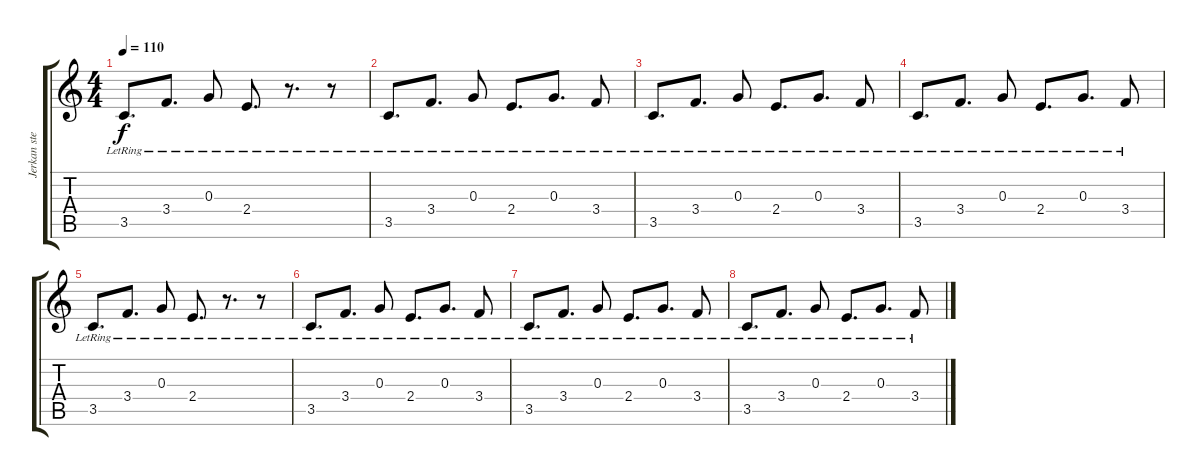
\track ("Jerkan steel" "Jerkan ste") {instrument acousticguitarsteel}
\staff {score tabs}
\tuning (E4 B3 G3 D3 A2 D2) {hide}
\ts (4 4)
\tempo 110
\clef g2
\ks c
3.5{lr}.8{d dy f} 3.4{lr}.8{d} 0.3{lr}.8 2.4{lr}.8{d} r.8{d} r.8 |
3.5{lr}.8{d} 3.4{lr}.8{d} 0.3{lr}.8 2.4{lr}.8{d} 0.3{lr}.8{d} 3.4{lr}.8 |
3.5{lr}.8{d} 3.4{lr}.8{d} 0.3{lr}.8 2.4{lr}.8{d} 0.3{lr}.8{d} 3.4{lr}.8 |
3.5{lr}.8{d} 3.4{lr}.8{d} 0.3{lr}.8 2.4{lr}.8{d} 0.3{lr}.8{d} 3.4{lr}.8 |
3.5{lr}.8{d} 3.4{lr}.8{d} 0.3{lr}.8 2.4{lr}.8{d} r.8{d} r.8 |
3.5{lr}.8{d} 3.4{lr}.8{d} 0.3{lr}.8 2.4{lr}.8{d} 0.3{lr}.8{d} 3.4{lr}.8 |
3.5{lr}.8{d} 3.4{lr}.8{d} 0.3{lr}.8 2.4{lr}.8{d} 0.3{lr}.8{d} 3.4{lr}.8 |
3.5{lr}.8{d} 3.4{lr}.8{d} 0.3{lr}.8 2.4{lr}.8{d} 0.3{lr}.8{d} 3.4{lr}.8
